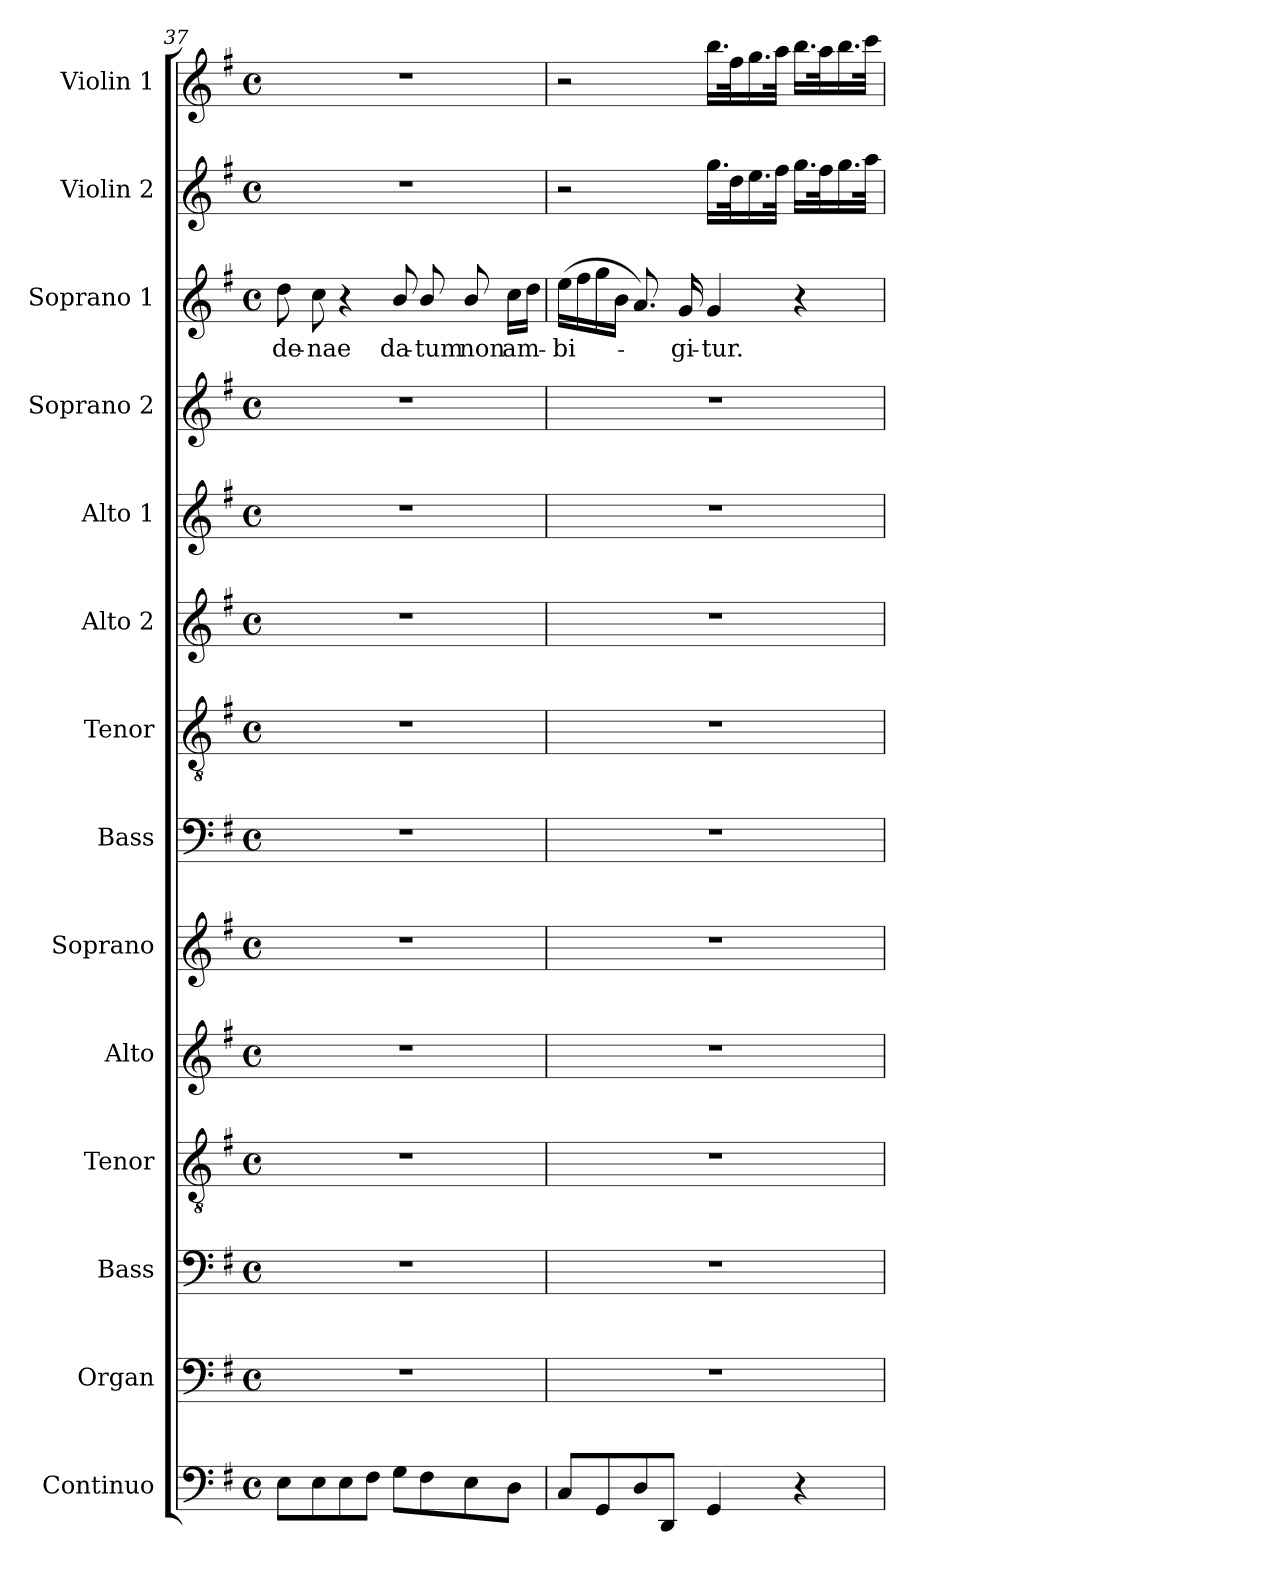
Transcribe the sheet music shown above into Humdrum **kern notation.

**kern	**kern	**kern	**kern	**kern	**kern	**kern	**kern	**kern	**kern	**kern	**kern	**text	**kern	**kern
*part14	*part13	*part12	*part11	*part10	*part9	*part8	*part7	*part6	*part5	*part4	*part3	*part3	*part2	*part1
*staff14	*staff13	*staff12	*staff11	*staff10	*staff9	*staff8	*staff7	*staff6	*staff5	*staff4	*staff3	*staff3	*staff2	*staff1
*I"Continuo	*I"Organ	*I"Bass	*I"Tenor	*I"Alto	*I"Soprano	*I"Bass	*I"Tenor	*I"Alto 2	*I"Alto 1	*I"Soprano 2	*I"Soprano 1	*	*I"Violin 2	*I"Violin 1
*I'Cont.	*I'Org.	*I'B.	*I'T.	*I'A.	*I'S.	*I'B.	*I'T.	*I'A2.	*I'A1.	*I'S2.	*I'S1.	*	*I'Vln. 2	*I'Vln. 1
*clefF4	*clefF4	*clefF4	*clefGv2	*clefG2	*clefG2	*clefF4	*clefGv2	*clefG2	*clefG2	*clefG2	*clefG2	*	*clefG2	*clefG2
*	*	*	*ITrd7c12	*	*	*	*ITrd7c12	*	*	*	*	*	*	*
*k[f#]	*k[f#]	*k[f#]	*k[f#]	*k[f#]	*k[f#]	*k[f#]	*k[f#]	*k[f#]	*k[f#]	*k[f#]	*k[f#]	*	*k[f#]	*k[f#]
*G:	*G:	*G:	*G:	*G:	*G:	*G:	*G:	*G:	*G:	*G:	*G:	*	*G:	*G:
*M4/4	*M4/4	*M4/4	*M4/4	*M4/4	*M4/4	*M4/4	*M4/4	*M4/4	*M4/4	*M4/4	*M4/4	*	*M4/4	*M4/4
*met(c)	*met(c)	*met(c)	*met(c)	*met(c)	*met(c)	*met(c)	*met(c)	*met(c)	*met(c)	*met(c)	*met(c)	*	*met(c)	*met(c)
=37	=37	=37	=37	=37	=37	=37	=37	=37	=37	=37	=37	=37	=37	=37
!	!	!	!	!	!	!	!	!	!	!	!	!LO:LY:b:color=#000000	!	!
8Ei\L	1r	1r	1r	1r	1r	1r	1r	1r	1r	1r	8ddi\	de-	1r	1r
!	!	!	!	!	!	!	!	!	!	!	!	!LO:LY:b:color=#000000	!	!
8Ei\	.	.	.	.	.	.	.	.	.	.	8cci\	-nae	.	.
8Ei\	.	.	.	.	.	.	.	.	.	.	4r	.	.	.
8F#i\J	.	.	.	.	.	.	.	.	.	.	.	.	.	.
!	!	!	!	!	!	!	!	!	!	!	!	!LO:LY:b:color=#000000	!	!
8Gi\L	.	.	.	.	.	.	.	.	.	.	8bi/	da-	.	.
!	!	!	!	!	!	!	!	!	!	!	!	!LO:LY:b:color=#000000	!	!
8F#i\	.	.	.	.	.	.	.	.	.	.	8bi/	-tum	.	.
!	!	!	!	!	!	!	!	!	!	!	!	!LO:LY:b:color=#000000	!	!
8Ei\	.	.	.	.	.	.	.	.	.	.	8bi/	non	.	.
!	!	!	!	!	!	!	!	!	!	!	!	!LO:LY:b:color=#000000	!	!
8Di\J	.	.	.	.	.	.	.	.	.	.	16cci\LL	am-	.	.
.	.	.	.	.	.	.	.	.	.	.	16ddi\JJ	.	.	.
=38	=38	=38	=38	=38	=38	=38	=38	=38	=38	=38	=38	=38	=38	=38
!	!	!	!	!	!	!	!	!	!	!	!	!LO:LY:b:color=#000000	!	!
8Ci/L	1r	1r	1r	1r	1r	1r	1r	1r	1r	1r	(16eei\LL	-bi-	2r	2r
.	.	.	.	.	.	.	.	.	.	.	16ff#i\	.	.	.
8GGi/	.	.	.	.	.	.	.	.	.	.	16ggi\	.	.	.
.	.	.	.	.	.	.	.	.	.	.	16bi\JJ	.	.	.
8Di/	.	.	.	.	.	.	.	.	.	.	8.ai/)	.	.	.
8DDi/J	.	.	.	.	.	.	.	.	.	.	.	.	.	.
!	!	!	!	!	!	!	!	!	!	!	!	!LO:LY:b:color=#000000	!	!
.	.	.	.	.	.	.	.	.	.	.	16gi/	-gi-	.	.
!	!	!	!	!	!	!	!	!	!	!	!	!LO:LY:b:color=#000000	!	!
4GGi/	.	.	.	.	.	.	.	.	.	.	4gi/	-tur.	16.ggi\LL	16.bbi\LL
.	.	.	.	.	.	.	.	.	.	.	.	.	32ddi\k	32ff#i\k
.	.	.	.	.	.	.	.	.	.	.	.	.	16.eei\	16.ggi\
.	.	.	.	.	.	.	.	.	.	.	.	.	32ff#i\JJk	32aai\JJk
4r	.	.	.	.	.	.	.	.	.	.	4r	.	16.ggi\LL	16.bbi\LL
.	.	.	.	.	.	.	.	.	.	.	.	.	32ff#i\k	32aai\k
.	.	.	.	.	.	.	.	.	.	.	.	.	16.ggi\	16.bbi\
.	.	.	.	.	.	.	.	.	.	.	.	.	32aai\JJk	32ccci\JJk
=	=	=	=	=	=	=	=	=	=	=	=	=	=	=
*-	*-	*-	*-	*-	*-	*-	*-	*-	*-	*-	*-	*-	*-	*-
